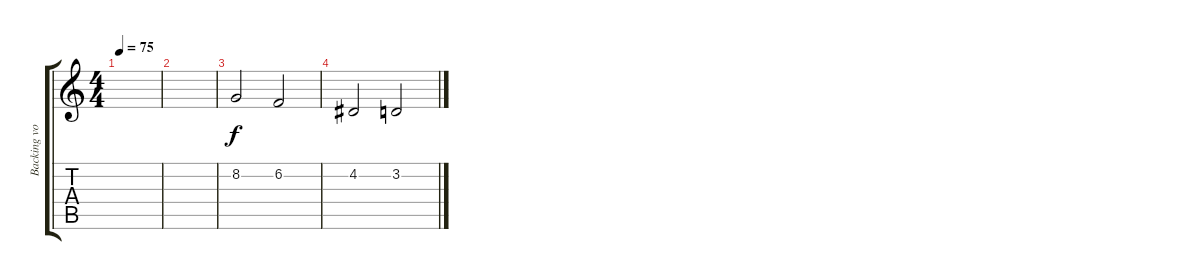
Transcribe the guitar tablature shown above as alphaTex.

\track ("Backing vox" "Backing vo") {instrument synthvoice}
\staff {score tabs}
\tuning (E4 B3 G3 D3 A2 E2) {hide}
\ts (4 4)
\tempo 75
\clef g2
\ks c
|
|
8.2.2 6.2.2 |
4.2.2 3.2.2
